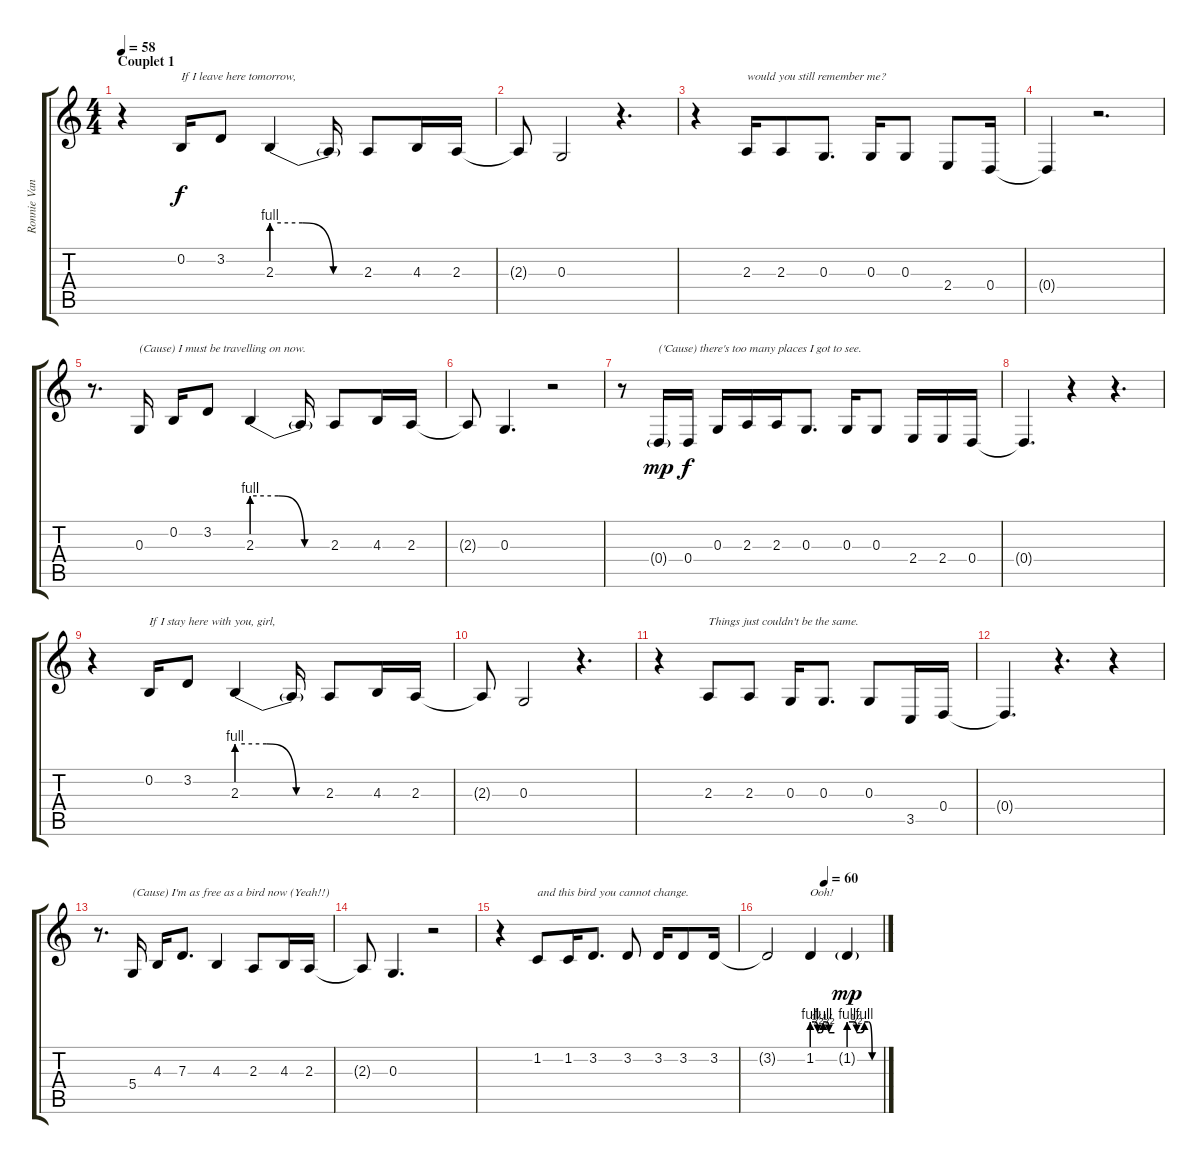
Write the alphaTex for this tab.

\track ("Ronnie Van Zant (vocal)" "Ronnie Van") {instrument lead2sawtooth}
\staff {score tabs}
\tuning (E4 B3 G3 D3 A2 E2) {hide}
\ts (4 4)
\section ("" "Couplet 1")
\tempo 58
\clef g2
\ks c
r.4{dy f} 0.2.16{txt "If I leave here tomorrow,"} 3.2.8 2.3{be (custom 0 4 20 4 40 0 60 0)}.4 2.3{t}.16 2.3.8 4.3.16 2.3.16 |
2.3{t}.8 0.3.2 r.4{d} |
r.4 2.3.16{txt "would you still remember me?"} 2.3.8 0.3.8{d} 0.3.16 0.3.8 2.4.8 0.4.16 |
0.4{t}.4 r.2{d} |
r.8{d} 0.3.16{txt "(Cause) I must be travelling on now."} 0.2.16 3.2.8 2.3{be (custom 0 4 20 4 40 0 60 0)}.4 2.3{t}.16 2.3.8 4.3.16 2.3.16 |
2.3{t}.8 0.3.4{d} r.2 |
r.8 0.4{g}.16{txt "('Cause) there's too many places I got to see." dy mp} 0.4.16{dy f} 0.3.16 2.3.16 2.3.16 0.3.8{d} 0.3.16 0.3.8 2.4.16 2.4.16 0.4.16 |
0.4{t}.4{d} r.4 r.4{d} |
r.4 0.2.16{txt "If I stay here with you, girl,"} 3.2.8 2.3{be (custom 0 4 20 4 40 0 60 0)}.4 2.3{t}.16 2.3.8 4.3.16 2.3.16 |
2.3{t}.8 0.3.2 r.4{d} |
r.4 2.3.8{txt "Things just couldn't be the same."} 2.3.8 0.3.16 0.3.8{d} 0.3.8 3.5.16 0.4.16 |
0.4{t}.4{d} r.4{d} r.4 |
r.8{d} 5.4.16{txt "(Cause) I'm as free as a bird now (Yeah!!)"} 4.3.16 7.3.8{d} 4.3.4 2.3.8 4.3.16 2.3.16 |
2.3{t}.8 0.3.4{d} r.2 |
r.4 1.2.8{txt "and this bird you cannot change."} 1.2.16 3.2.8{d} 3.2.8 3.2.16 3.2.8 3.2.16 |
\tempo (60 0.5)
3.2{t}.2 1.2{be (custom 0 4 7 4 15 2 23 2 30 4 38 4 45 2 60 2)}.4{txt "Ooh!"} 1.2{be (custom 0 4 10 4 15 2 22 2 30 4 38 4 45 0 60 0) g}.4{dy mp}
